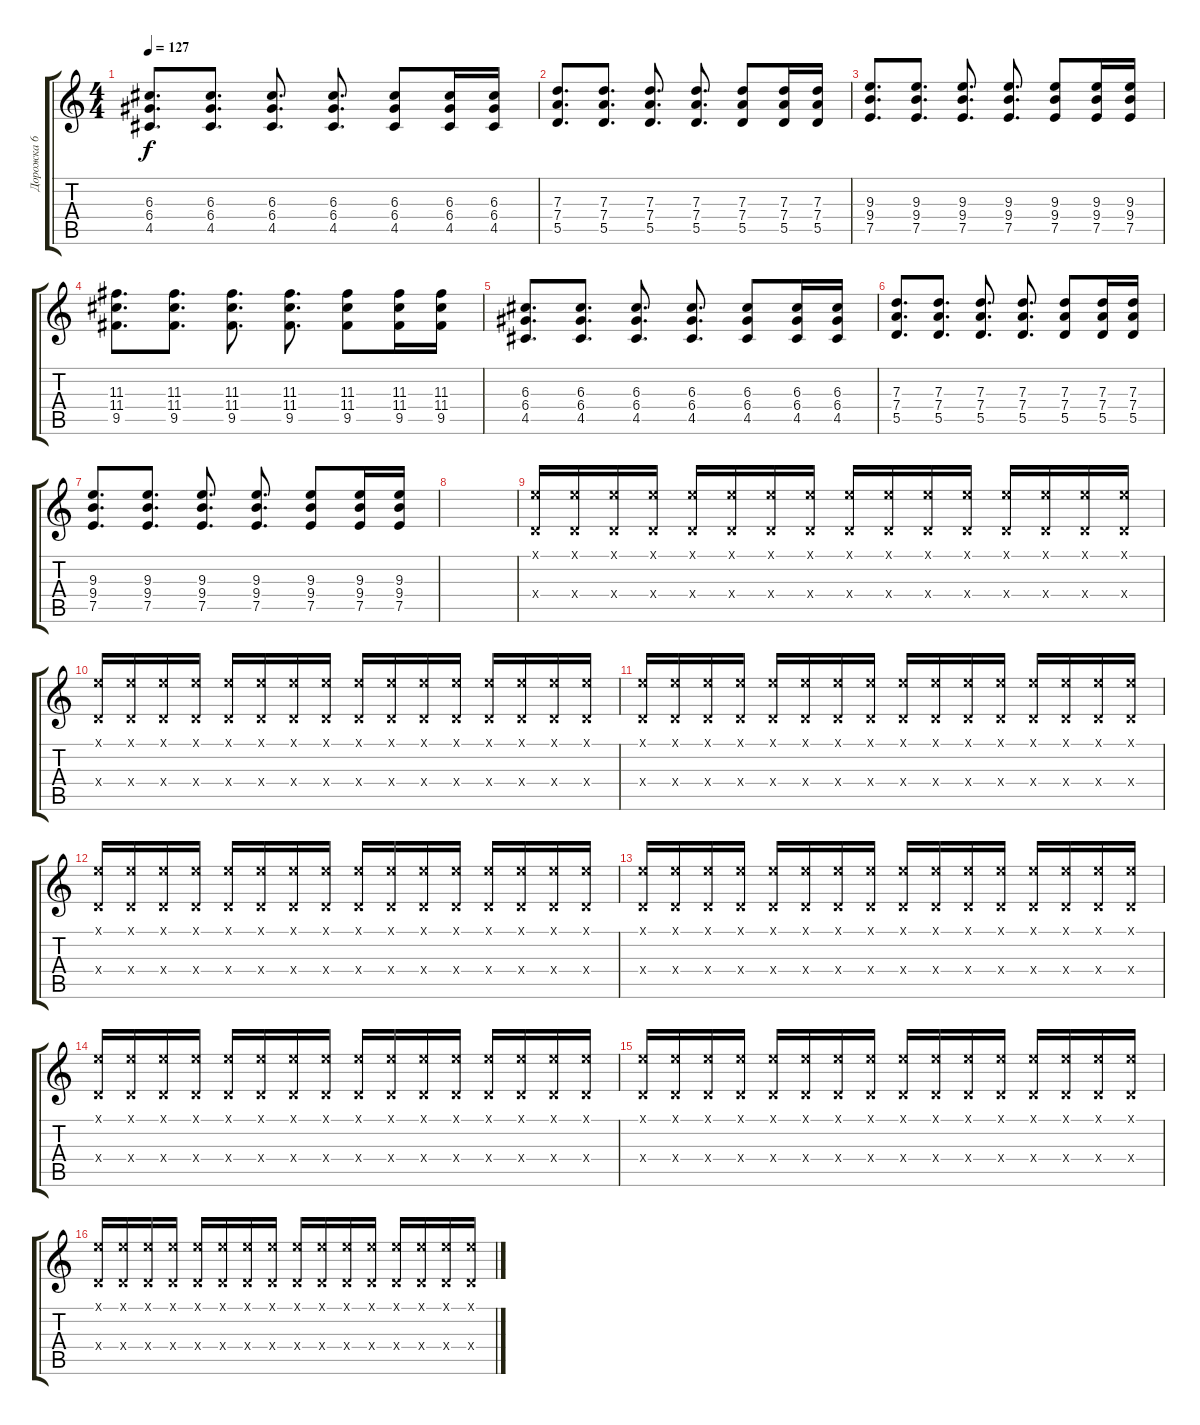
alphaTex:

\track ("Дорожка 6" "Дорожка 6") {instrument overdrivenguitar}
\staff {score tabs}
\tuning (E4 B3 G3 D3 A2 E2) {hide}
\ts (4 4)
\tempo 127
\clef g2
\ks c
(6.3 6.4 4.5).8{d dy f} (6.3 6.4 4.5).8{d} (6.3 6.4 4.5).8{d} (6.3 6.4 4.5).8{d} (6.3 6.4 4.5).8 (6.3 6.4 4.5).16 (6.3 6.4 4.5).16 |
(7.3 7.4 5.5).8{d} (7.3 7.4 5.5).8{d} (7.3 7.4 5.5).8{d} (7.3 7.4 5.5).8{d} (7.3 7.4 5.5).8 (7.3 7.4 5.5).16 (7.3 7.4 5.5).16 |
(9.3 9.4 7.5).8{d} (9.3 9.4 7.5).8{d} (9.3 9.4 7.5).8{d} (9.3 9.4 7.5).8{d} (9.3 9.4 7.5).8 (9.3 9.4 7.5).16 (9.3 9.4 7.5).16 |
(11.3 11.4 9.5).8{d} (11.3 11.4 9.5).8{d} (11.3 11.4 9.5).8{d} (11.3 11.4 9.5).8{d} (11.3 11.4 9.5).8 (11.3 11.4 9.5).16 (11.3 11.4 9.5).16 |
(6.3 6.4 4.5).8{d} (6.3 6.4 4.5).8{d} (6.3 6.4 4.5).8{d} (6.3 6.4 4.5).8{d} (6.3 6.4 4.5).8 (6.3 6.4 4.5).16 (6.3 6.4 4.5).16 |
(7.3 7.4 5.5).8{d} (7.3 7.4 5.5).8{d} (7.3 7.4 5.5).8{d} (7.3 7.4 5.5).8{d} (7.3 7.4 5.5).8 (7.3 7.4 5.5).16 (7.3 7.4 5.5).16 |
(9.3 9.4 7.5).8{d} (9.3 9.4 7.5).8{d} (9.3 9.4 7.5).8{d} (9.3 9.4 7.5).8{d} (9.3 9.4 7.5).8 (9.3 9.4 7.5).16 (9.3 9.4 7.5).16 |
|
(0.1{x} 0.4{x}).16 (0.1{x} 0.4{x}).16 (0.1{x} 0.4{x}).16 (0.1{x} 0.4{x}).16 (0.1{x} 0.4{x}).16 (0.1{x} 0.4{x}).16 (0.1{x} 0.4{x}).16 (0.1{x} 0.4{x}).16 (0.1{x} 0.4{x}).16 (0.1{x} 0.4{x}).16 (0.1{x} 0.4{x}).16 (0.1{x} 0.4{x}).16 (0.1{x} 0.4{x}).16 (0.1{x} 0.4{x}).16 (0.1{x} 0.4{x}).16 (0.1{x} 0.4{x}).16 |
(0.1{x} 0.4{x}).16 (0.1{x} 0.4{x}).16 (0.1{x} 0.4{x}).16 (0.1{x} 0.4{x}).16 (0.1{x} 0.4{x}).16 (0.1{x} 0.4{x}).16 (0.1{x} 0.4{x}).16 (0.1{x} 0.4{x}).16 (0.1{x} 0.4{x}).16 (0.1{x} 0.4{x}).16 (0.1{x} 0.4{x}).16 (0.1{x} 0.4{x}).16 (0.1{x} 0.4{x}).16 (0.1{x} 0.4{x}).16 (0.1{x} 0.4{x}).16 (0.1{x} 0.4{x}).16 |
(0.1{x} 0.4{x}).16 (0.1{x} 0.4{x}).16 (0.1{x} 0.4{x}).16 (0.1{x} 0.4{x}).16 (0.1{x} 0.4{x}).16 (0.1{x} 0.4{x}).16 (0.1{x} 0.4{x}).16 (0.1{x} 0.4{x}).16 (0.1{x} 0.4{x}).16 (0.1{x} 0.4{x}).16 (0.1{x} 0.4{x}).16 (0.1{x} 0.4{x}).16 (0.1{x} 0.4{x}).16 (0.1{x} 0.4{x}).16 (0.1{x} 0.4{x}).16 (0.1{x} 0.4{x}).16 |
(0.1{x} 0.4{x}).16 (0.1{x} 0.4{x}).16 (0.1{x} 0.4{x}).16 (0.1{x} 0.4{x}).16 (0.1{x} 0.4{x}).16 (0.1{x} 0.4{x}).16 (0.1{x} 0.4{x}).16 (0.1{x} 0.4{x}).16 (0.1{x} 0.4{x}).16 (0.1{x} 0.4{x}).16 (0.1{x} 0.4{x}).16 (0.1{x} 0.4{x}).16 (0.1{x} 0.4{x}).16 (0.1{x} 0.4{x}).16 (0.1{x} 0.4{x}).16 (0.1{x} 0.4{x}).16 |
(0.1{x} 0.4{x}).16 (0.1{x} 0.4{x}).16 (0.1{x} 0.4{x}).16 (0.1{x} 0.4{x}).16 (0.1{x} 0.4{x}).16 (0.1{x} 0.4{x}).16 (0.1{x} 0.4{x}).16 (0.1{x} 0.4{x}).16 (0.1{x} 0.4{x}).16 (0.1{x} 0.4{x}).16 (0.1{x} 0.4{x}).16 (0.1{x} 0.4{x}).16 (0.1{x} 0.4{x}).16 (0.1{x} 0.4{x}).16 (0.1{x} 0.4{x}).16 (0.1{x} 0.4{x}).16 |
(0.1{x} 0.4{x}).16 (0.1{x} 0.4{x}).16 (0.1{x} 0.4{x}).16 (0.1{x} 0.4{x}).16 (0.1{x} 0.4{x}).16 (0.1{x} 0.4{x}).16 (0.1{x} 0.4{x}).16 (0.1{x} 0.4{x}).16 (0.1{x} 0.4{x}).16 (0.1{x} 0.4{x}).16 (0.1{x} 0.4{x}).16 (0.1{x} 0.4{x}).16 (0.1{x} 0.4{x}).16 (0.1{x} 0.4{x}).16 (0.1{x} 0.4{x}).16 (0.1{x} 0.4{x}).16 |
(0.1{x} 0.4{x}).16 (0.1{x} 0.4{x}).16 (0.1{x} 0.4{x}).16 (0.1{x} 0.4{x}).16 (0.1{x} 0.4{x}).16 (0.1{x} 0.4{x}).16 (0.1{x} 0.4{x}).16 (0.1{x} 0.4{x}).16 (0.1{x} 0.4{x}).16 (0.1{x} 0.4{x}).16 (0.1{x} 0.4{x}).16 (0.1{x} 0.4{x}).16 (0.1{x} 0.4{x}).16 (0.1{x} 0.4{x}).16 (0.1{x} 0.4{x}).16 (0.1{x} 0.4{x}).16 |
(0.1{x} 0.4{x}).16 (0.1{x} 0.4{x}).16 (0.1{x} 0.4{x}).16 (0.1{x} 0.4{x}).16 (0.1{x} 0.4{x}).16 (0.1{x} 0.4{x}).16 (0.1{x} 0.4{x}).16 (0.1{x} 0.4{x}).16 (0.1{x} 0.4{x}).16 (0.1{x} 0.4{x}).16 (0.1{x} 0.4{x}).16 (0.1{x} 0.4{x}).16 (0.1{x} 0.4{x}).16 (0.1{x} 0.4{x}).16 (0.1{x} 0.4{x}).16 (0.1{x} 0.4{x}).16
